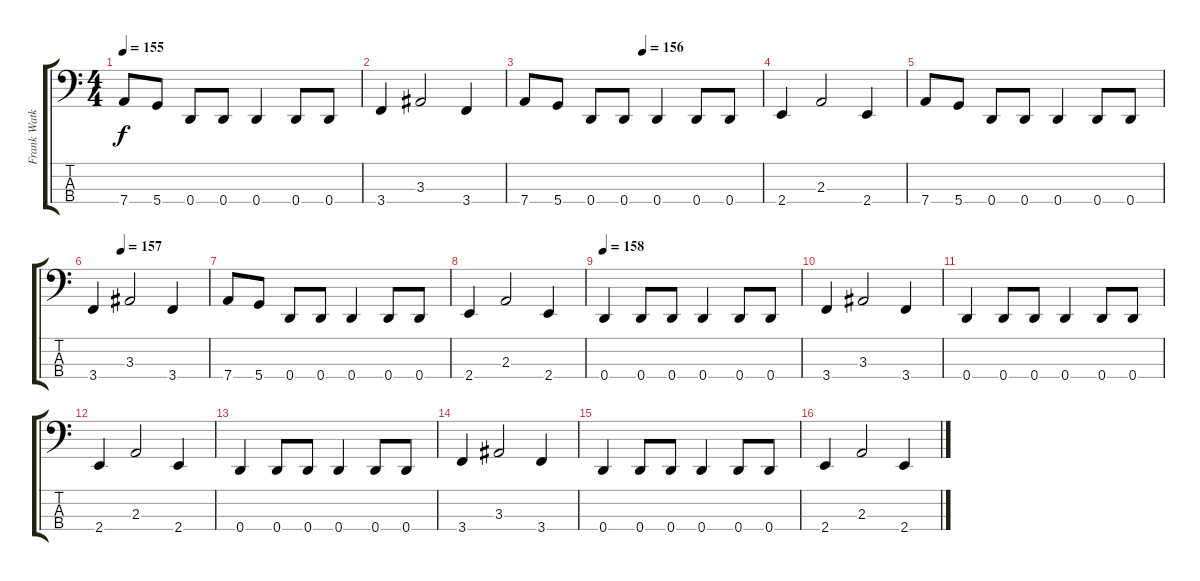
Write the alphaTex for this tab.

\track ("Frank Watkins (Bass)" "Frank Watk") {instrument acousticbass}
\staff {score tabs}
\tuning (F2 C2 G1 D1) {hide}
\ts (4 4)
\tempo 155
\clef f4
\ks c
7.4.8{dy f volume 14} 5.4.8 0.4.8 0.4.8 0.4.4 0.4.8 0.4.8 |
3.4.4 3.3.2 3.4.4 |
\tempo (156 0.5)
7.4.8 5.4.8 0.4.8 0.4.8 0.4.4 0.4.8 0.4.8 |
2.4.4 2.3.2 2.4.4 |
7.4.8 5.4.8 0.4.8 0.4.8 0.4.4 0.4.8 0.4.8 |
\tempo (157 0.25)
3.4.4 3.3.2 3.4.4 |
7.4.8 5.4.8 0.4.8 0.4.8 0.4.4 0.4.8 0.4.8 |
2.4.4 2.3.2 2.4.4 |
\tempo 158
0.4.4 0.4.8 0.4.8 0.4.4 0.4.8 0.4.8 |
3.4.4 3.3.2 3.4.4 |
0.4.4 0.4.8 0.4.8 0.4.4 0.4.8 0.4.8 |
2.4.4 2.3.2 2.4.4 |
0.4.4 0.4.8 0.4.8 0.4.4 0.4.8 0.4.8 |
3.4.4 3.3.2 3.4.4 |
0.4.4 0.4.8 0.4.8 0.4.4 0.4.8 0.4.8 |
2.4.4 2.3.2 2.4.4
